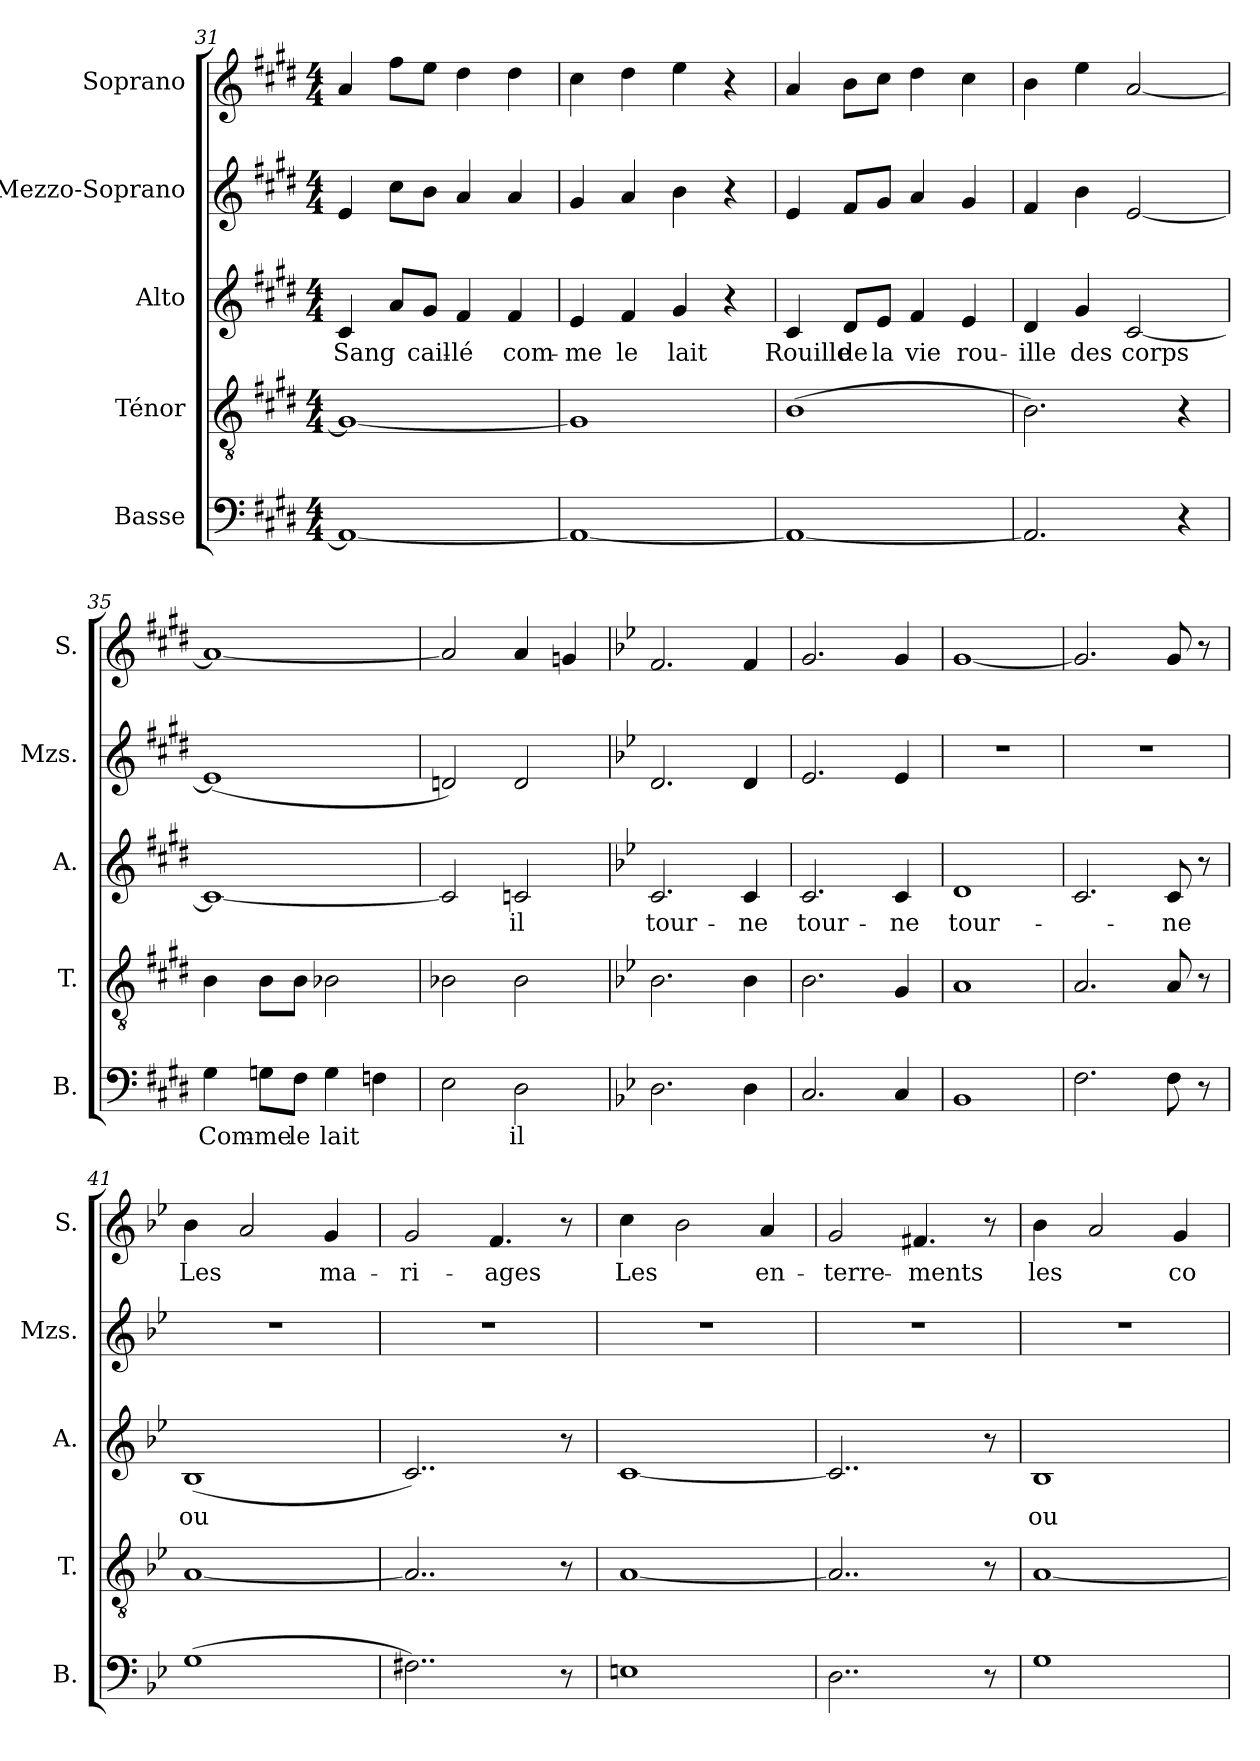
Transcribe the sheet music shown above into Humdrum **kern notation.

**kern	**text	**kern	**kern	**text	**kern	**kern	**text
*part5	*part5	*part4	*part3	*part3	*part2	*part1	*part1
*staff5	*staff5	*staff4	*staff3	*staff3	*staff2	*staff1	*staff1
*I"Basse	*	*I"Ténor	*I"Alto	*	*I"Mezzo-Soprano	*I"Soprano	*
*I'B.	*	*I'T.	*I'A.	*	*I'Mzs.	*I'S.	*
*clefF4	*	*clefGv2	*clefG2	*	*clefG2	*clefG2	*
*k[f#c#g#d#]	*	*k[f#c#g#d#]	*k[f#c#g#d#]	*	*k[f#c#g#d#]	*k[f#c#g#d#]	*
*M4/4	*	*M4/4	*M4/4	*	*M4/4	*M4/4	*
=31	=31	=31	=31	=31	=31	=31	=31
!	!	!	!	!LO:LY:b	!	!	!
1AA_	.	1G#_	4c#/	Sang	4e/	4a/	.
.	.	.	8a/L	.	8cc#\L	8ff#\L	.
!	!	!	!	!LO:LY:b	!	!	!
.	.	.	8g#/J	cail-	8b\J	8ee\J	.
!	!	!	!	!LO:LY:b	!	!	!
.	.	.	4f#/	-lé	4a/	4dd#\	.
!	!	!	!	!LO:LY:b	!	!	!
.	.	.	4f#/	com-	4a/	4dd#\	.
=32	=32	=32	=32	=32	=32	=32	=32
!	!	!	!	!LO:LY:b	!	!	!
1AA_	.	1G#]	4e/	-me	4g#/	4cc#\	.
!	!	!	!	!LO:LY:b	!	!	!
.	.	.	4f#/	le	4a/	4dd#\	.
!	!	!	!	!LO:LY:b	!	!	!
.	.	.	4g#/	lait	4b\	4ee\	.
.	.	.	4r	.	4r	4r	.
!!LO:PB:g=z
=33	=33	=33	=33	=33	=33	=33	=33
!	!	!	!	!LO:LY:b	!	!	!
1AA_	.	(1B	4c#/	Rouille	4e/	4a/	.
!	!	!	!	!LO:LY:b	!	!	!
.	.	.	8d#/L	de	8f#/L	8b\L	.
!	!	!	!	!LO:LY:b	!	!	!
.	.	.	8e/J	la	8g#/J	8cc#\J	.
!	!	!	!	!LO:LY:b	!	!	!
.	.	.	4f#/	vie	4a/	4dd#\	.
!	!	!	!	!LO:LY:b	!	!	!
.	.	.	4e/	rou-	4g#/	4cc#\	.
=34	=34	=34	=34	=34	=34	=34	=34
!	!	!	!	!LO:LY:b	!	!	!
2.AA/]	.	2.B\)	4d#/	-ille	4f#/	4b\	.
!	!	!	!	!LO:LY:b	!	!	!
.	.	.	4g#/	des	4b\	4ee\	.
!	!	!	!	!LO:LY:b	!	!	!
.	.	.	[2c#/	corps	[2e/	[2a/	.
4r	.	4r	.	.	.	.	.
=35	=35	=35	=35	=35	=35	=35	=35
!	!LO:LY:b	!	!	!	!	!	!
4G#\	Com-	4B\	1c#_	.	(1e]	1a_	.
!	!LO:LY:b	!	!	!	!	!	!
8Gn\L	-me	8B\L	.	.	.	.	.
!	!LO:LY:b	!	!	!	!	!	!
8F#\J	le	8B\J	.	.	.	.	.
!	!LO:LY:b	!	!	!	!	!	!
4G\	lait	2B-X\	.	.	.	.	.
4Fn\	.	.	.	.	.	.	.
=36	=36	=36	=36	=36	=36	=36	=36
2E\	.	2B-X\	2c#/]	.	2dn/)	2a/]	.
!	!LO:LY:b	!	!	!LO:LY:b	!	!	!
2D#\	il	2B-\	2cn/	il	2d/	4a/	.
.	.	.	.	.	.	4gn/	.
=37	=37	=37	=37	=37	=37	=37	=37
*k[b-e-]	*	*k[b-e-]	*k[b-e-]	*	*k[b-e-]	*k[b-e-]	*
!	!	!	!	!LO:LY:b	!	!	!
2.D\	.	2.B-\	2.c/	tour-	2.d/	2.f/	.
!	!	!	!	!LO:LY:b	!	!	!
4D\	.	4B-\	4c/	-ne	4d/	4f/	.
=38	=38	=38	=38	=38	=38	=38	=38
!	!	!	!	!LO:LY:b	!	!	!
2.C/	.	2.B-\	2.c/	tour-	2.e-/	2.g/	.
!	!	!	!	!LO:LY:b	!	!	!
4C/	.	4G/	4c/	-ne	4e-/	4g/	.
!!LO:LB:g=z
=39	=39	=39	=39	=39	=39	=39	=39
!	!	!	!	!LO:LY:b	!	!	!
1BB-	.	1A	1d	tour-	1r	[1g	.
=40	=40	=40	=40	=40	=40	=40	=40
2.F\	.	2.A/	2.c/	.	1r	2.g/]	.
!	!	!	!	!LO:LY:b	!	!	!
8F\	.	8A/	8c/	-ne	.	8g/	.
8r	.	8r	8r	.	.	8r	.
=41	=41	=41	=41	=41	=41	=41	=41
!	!	!	!	!LO:LY:b	!	!	!LO:LY:b
(1G	.	[1A	(1B-	ou	1r	4b-\	Les
.	.	.	.	.	.	2a/	.
!	!	!	!	!	!	!	!LO:LY:b
.	.	.	.	.	.	4g/	ma-
=42	=42	=42	=42	=42	=42	=42	=42
!	!	!	!	!	!	!	!LO:LY:b
2..F#X\)	.	2..A/]	2..c/)	.	1r	2g/	-ri-
!	!	!	!	!	!	!	!LO:LY:b
.	.	.	.	.	.	4.f/	-ages
8r	.	8r	8r	.	.	8r	.
=43	=43	=43	=43	=43	=43	=43	=43
!	!	!	!	!	!	!	!LO:LY:b
1En	.	[1A	[1c	.	1r	4cc\	Les
.	.	.	.	.	.	2b-\	.
!	!	!	!	!	!	!	!LO:LY:b
.	.	.	.	.	.	4a/	en-
=44	=44	=44	=44	=44	=44	=44	=44
!	!	!	!	!	!	!	!LO:LY:b
2..D\	.	2..A/]	2..c/]	.	1r	2g/	-terre-
!	!	!	!	!	!	!	!LO:LY:b
.	.	.	.	.	.	4.f#X/	-ments
8r	.	8r	8r	.	.	8r	.
=45	=45	=45	=45	=45	=45	=45	=45
!	!	!	!	!LO:LY:b	!	!	!LO:LY:b
1G	.	[1A	1B-	ou	1r	4b-\	les
.	.	.	.	.	.	2a/	.
!	!	!	!	!	!	!	!LO:LY:b
.	.	.	.	.	.	4g/	co-
=	=	=	=	=	=	=	=
*-	*-	*-	*-	*-	*-	*-	*-
